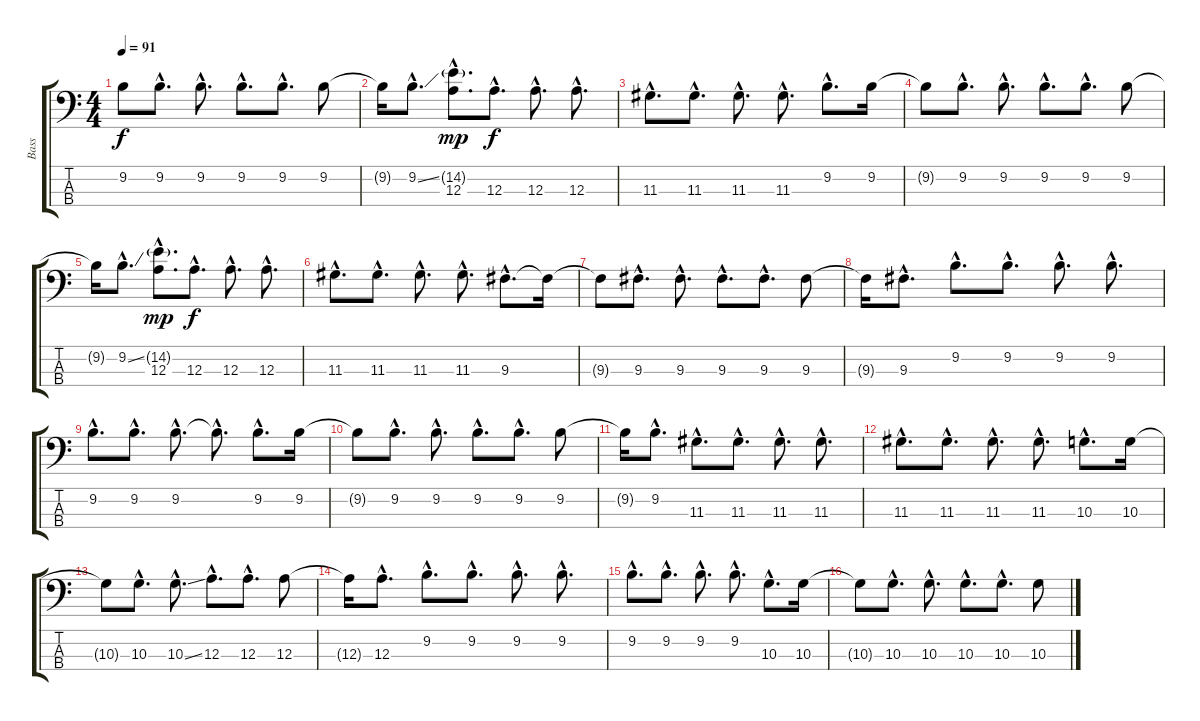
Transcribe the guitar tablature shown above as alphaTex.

\track ("Bass" "Bass") {instrument electricbassfinger}
\staff {score tabs}
\tuning (G2 D2 A1 E1) {hide}
\ts (4 4)
\tempo 91
\clef f4
\ks c
9.2{t}.8{dy f} 9.2{hac}.8{d} 9.2{hac}.8{d} 9.2{hac}.8{d} 9.2{hac}.8{d} 9.2.8 |
9.2{t}.16 9.2{ss hac}.8{d} (14.2{g hac} 12.3{hac}).8{d dy mp} 12.3{hac}.8{d dy f} 12.3{hac}.8{d} 12.3{hac}.8{d} |
11.3{hac}.8{d} 11.3{hac}.8{d} 11.3{hac}.8{d} 11.3{hac}.8{d} 9.2{hac}.8{d} 9.2.16 |
9.2{t}.8 9.2{hac}.8{d} 9.2{hac}.8{d} 9.2{hac}.8{d} 9.2{hac}.8{d} 9.2.8 |
9.2{t}.16 9.2{ss hac}.8{d} (14.2{g hac} 12.3{hac}).8{d dy mp} 12.3{hac}.8{d dy f} 12.3{hac}.8{d} 12.3{hac}.8{d} |
11.3{hac}.8{d} 11.3{hac}.8{d} 11.3{hac}.8{d} 11.3{hac}.8{d} 9.3{hac}.8{d} 9.3{t}.16 |
9.3{t}.8 9.3{hac}.8{d} 9.3{hac}.8{d} 9.3{hac}.8{d} 9.3{hac}.8{d} 9.3.8 |
9.3{t}.16 9.3{hac}.8{d} 9.2{hac}.8{d} 9.2{hac}.8{d} 9.2{hac}.8{d} 9.2{hac}.8{d} |
9.2{hac}.8{d} 9.2{hac}.8{d} 9.2{hac}.8{d} 9.2{hac t}.8{d} 9.2{hac}.8{d} 9.2.16 |
9.2{t}.8 9.2{hac}.8{d} 9.2{hac}.8{d} 9.2{hac}.8{d} 9.2{hac}.8{d} 9.2.8 |
9.2{t}.16 9.2{hac}.8{d} 11.3{hac}.8{d} 11.3{hac}.8{d} 11.3{hac}.8{d} 11.3{hac}.8{d} |
11.3{hac}.8{d} 11.3{hac}.8{d} 11.3{hac}.8{d} 11.3{hac}.8{d} 10.3{hac}.8{d} 10.3.16 |
10.3{t}.8 10.3{hac}.8{d} 10.3{ss hac}.8{d} 12.3{hac}.8{d} 12.3{hac}.8{d} 12.3.8 |
12.3{t}.16 12.3{hac}.8{d} 9.2{hac}.8{d} 9.2{hac}.8{d} 9.2{hac}.8{d} 9.2{hac}.8{d} |
9.2{hac}.8{d} 9.2{hac}.8{d} 9.2{hac}.8{d} 9.2{hac}.8{d} 10.3{hac}.8{d} 10.3.16 |
10.3{t}.8 10.3{hac}.8{d} 10.3{hac}.8{d} 10.3{hac}.8{d} 10.3{hac}.8{d} 10.3.8
